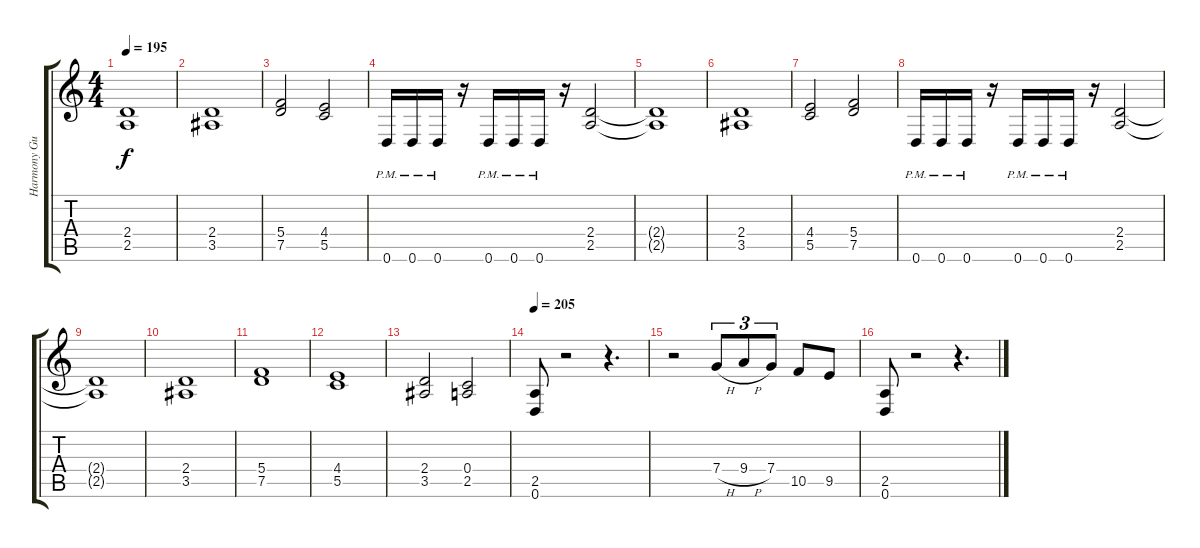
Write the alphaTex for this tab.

\track ("Harmony Guitar" "Harmony Gu") {instrument distortionguitar}
\staff {score tabs}
\tuning (D4 A3 F3 C3 G2 D2) {hide}
\ts (4 4)
\tempo 195
\clef g2
\ks c
(2.4{t} 2.5{t}).1{dy f} |
(2.4 3.5).1 |
(5.4 7.5).2 (4.4 5.5).2 |
0.6{pm}.16 0.6{pm}.16 0.6{pm}.16 r.16 0.6{pm}.16 0.6{pm}.16 0.6{pm}.16 r.16 (2.4 2.5).2 |
(2.4{t} 2.5{t}).1 |
(2.4 3.5).1 |
(4.4 5.5).2 (5.4 7.5).2 |
0.6{pm}.16 0.6{pm}.16 0.6{pm}.16 r.16 0.6{pm}.16 0.6{pm}.16 0.6{pm}.16 r.16 (2.4 2.5).2 |
(2.4{t} 2.5{t}).1 |
(2.4 3.5).1 |
(5.4 7.5).1 |
(4.4 5.5).1 |
(2.4 3.5).2 (0.4 2.5).2 |
\tempo 205
(2.5 0.6).8 r.2 r.4{d} |
r.2 7.4{h}.8{tu (3 2)} 9.4{h}.8{tu (3 2)} 7.4.8{tu (3 2)} 10.5.8 9.5.8 |
(2.5 0.6).8 r.2 r.4{d}
